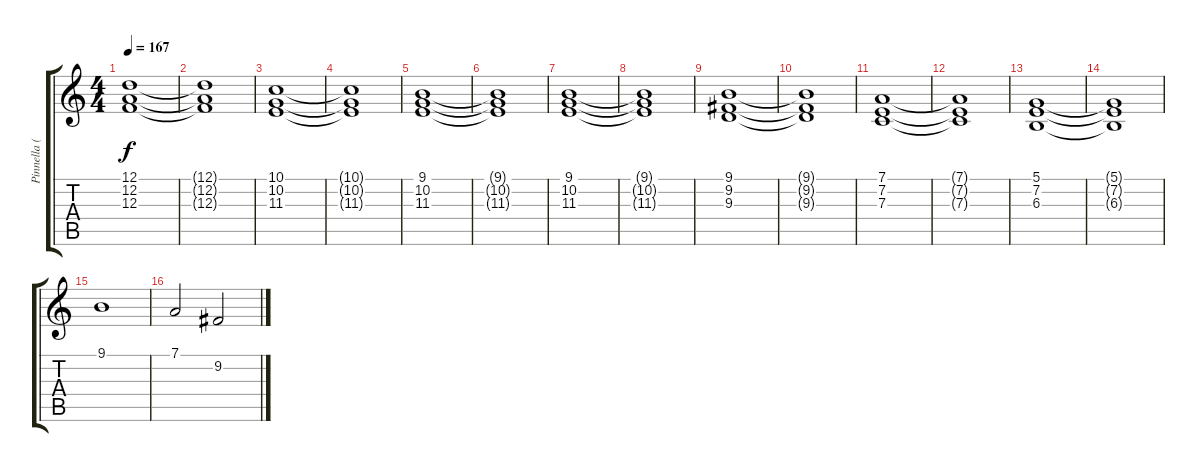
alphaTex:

\track ("Pinnella (strings)" "Pinnella (") {instrument synthstrings1}
\staff {score tabs}
\tuning (D4 A3 F3 C3 G2 D2) {hide}
\ts (4 4)
\tempo 167
\clef g2
\ks c
(12.1 12.2 12.3).1{dy f} |
(12.1{t} 12.2{t} 12.3{t}).1 |
(10.1 10.2 11.3).1 |
(10.1{t} 10.2{t} 11.3{t}).1 |
(9.1 10.2 11.3).1 |
(9.1{t} 10.2{t} 11.3{t}).1 |
(9.1 10.2 11.3).1{volume 9} |
(9.1{t} 10.2{t} 11.3{t}).1 |
(9.1 9.2 9.3).1 |
(9.1{t} 9.2{t} 9.3{t}).1 |
(7.1 7.2 7.3).1 |
(7.1{t} 7.2{t} 7.3{t}).1 |
(5.1 7.2 6.3).1 |
(5.1{t} 7.2{t} 6.3{t}).1 |
9.1.1{volume 13} |
7.1.2 9.2.2
